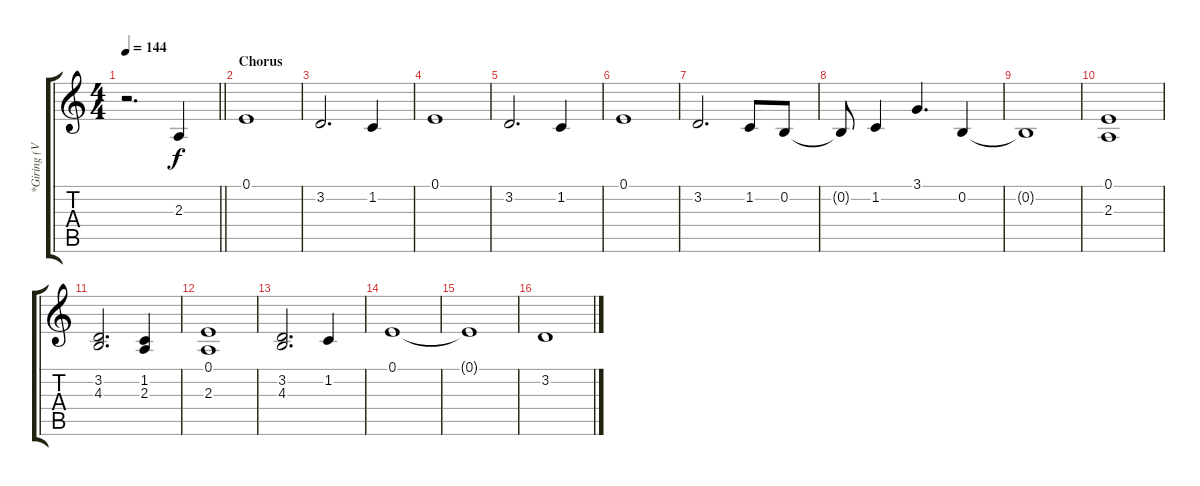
\track ("*Giring (Vocal)" "*Giring (V") {instrument oboe}
\staff {score tabs}
\tuning (E4 B3 G3 D3 A2 E2) {hide}
\ts (4 4)
\tempo 144
\clef g2
\barLineRight lightlight
\ks c
r.2{d dy f} 2.3.4 |
\section ("" "Chorus")
0.1.1 |
3.2.2{d} 1.2.4 |
0.1.1 |
3.2.2{d} 1.2.4 |
0.1.1 |
3.2.2{d} 1.2.8 0.2.8 |
0.2{t}.8 1.2.4 3.1.4{d} 0.2.4 |
0.2{t}.1 |
(0.1 2.3).1 |
(3.2 4.3).2{d} (1.2 2.3).4 |
(0.1 2.3).1 |
(3.2 4.3).2{d} 1.2.4 |
0.1.1 |
0.1{t}.1 |
3.2.1
